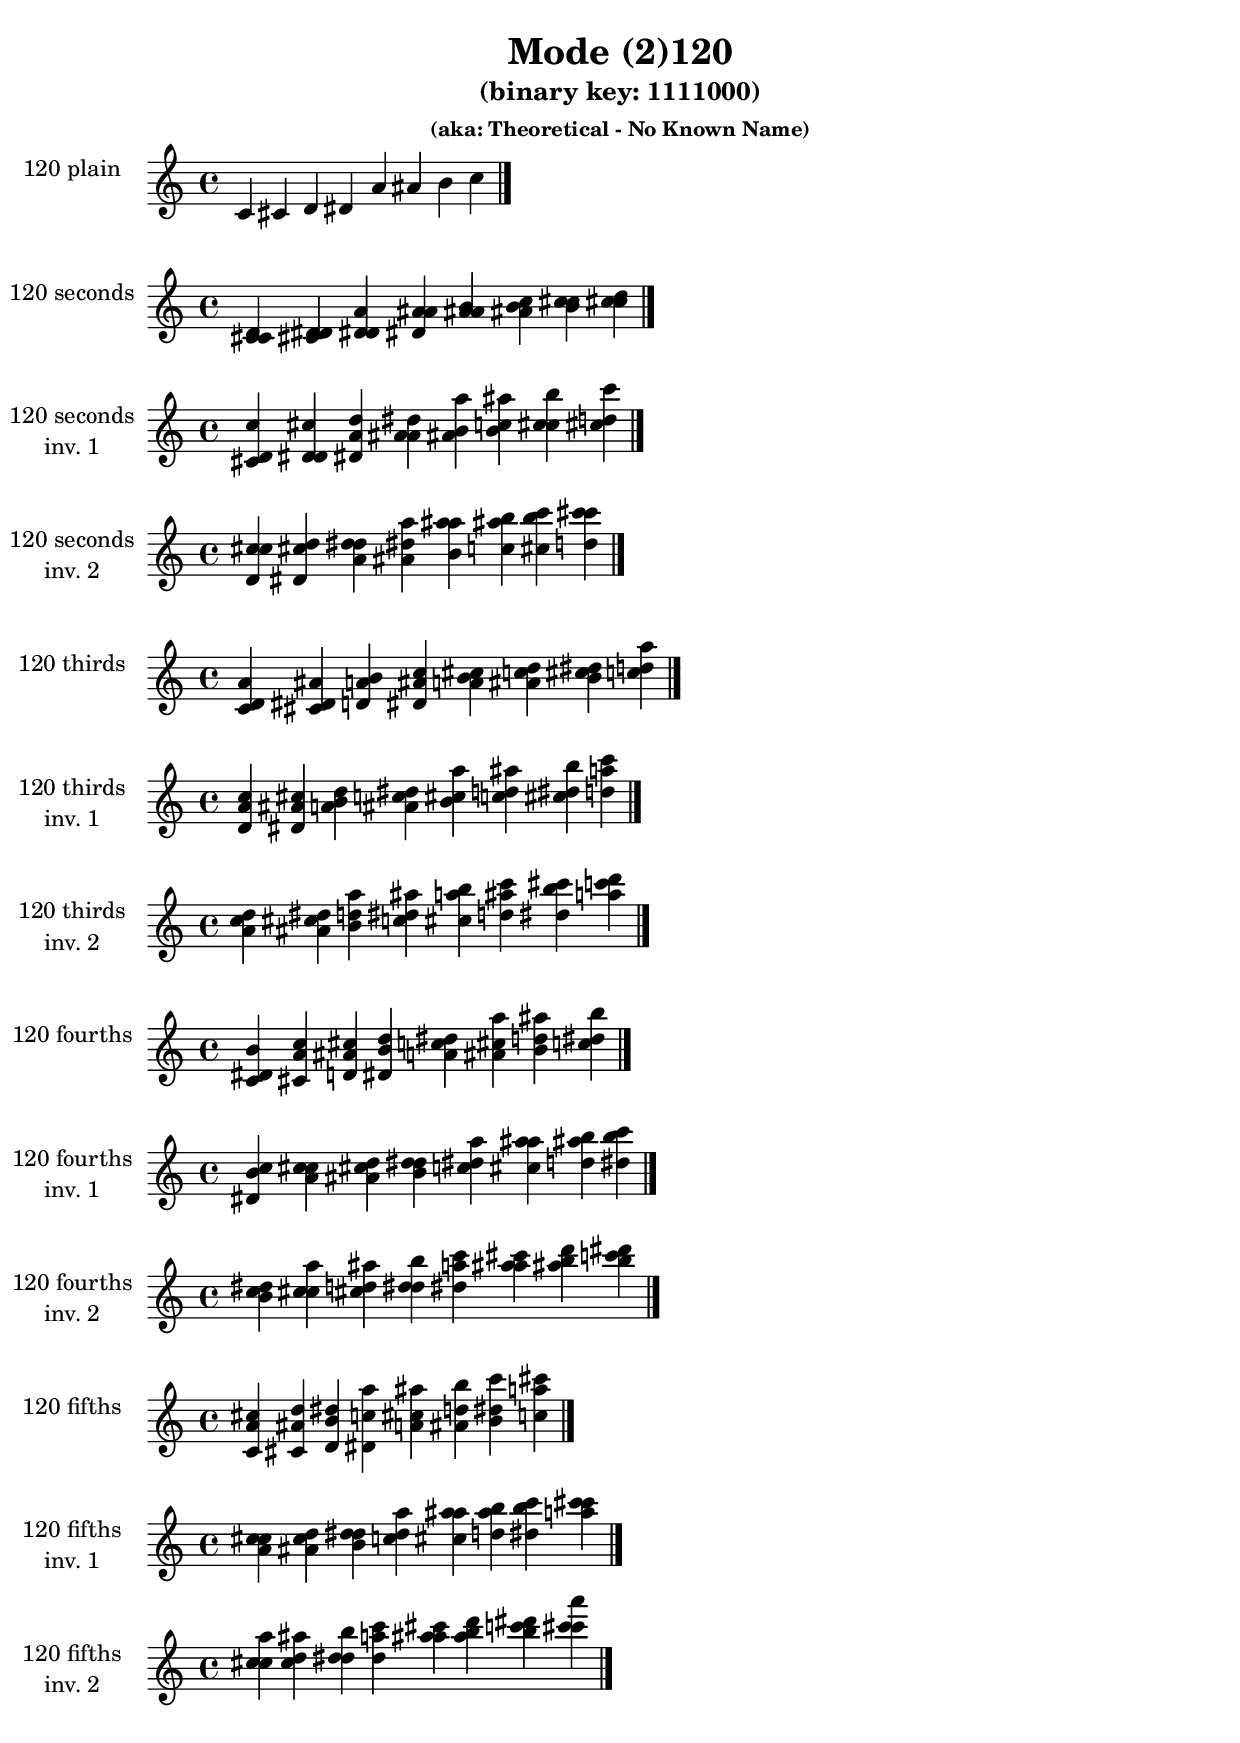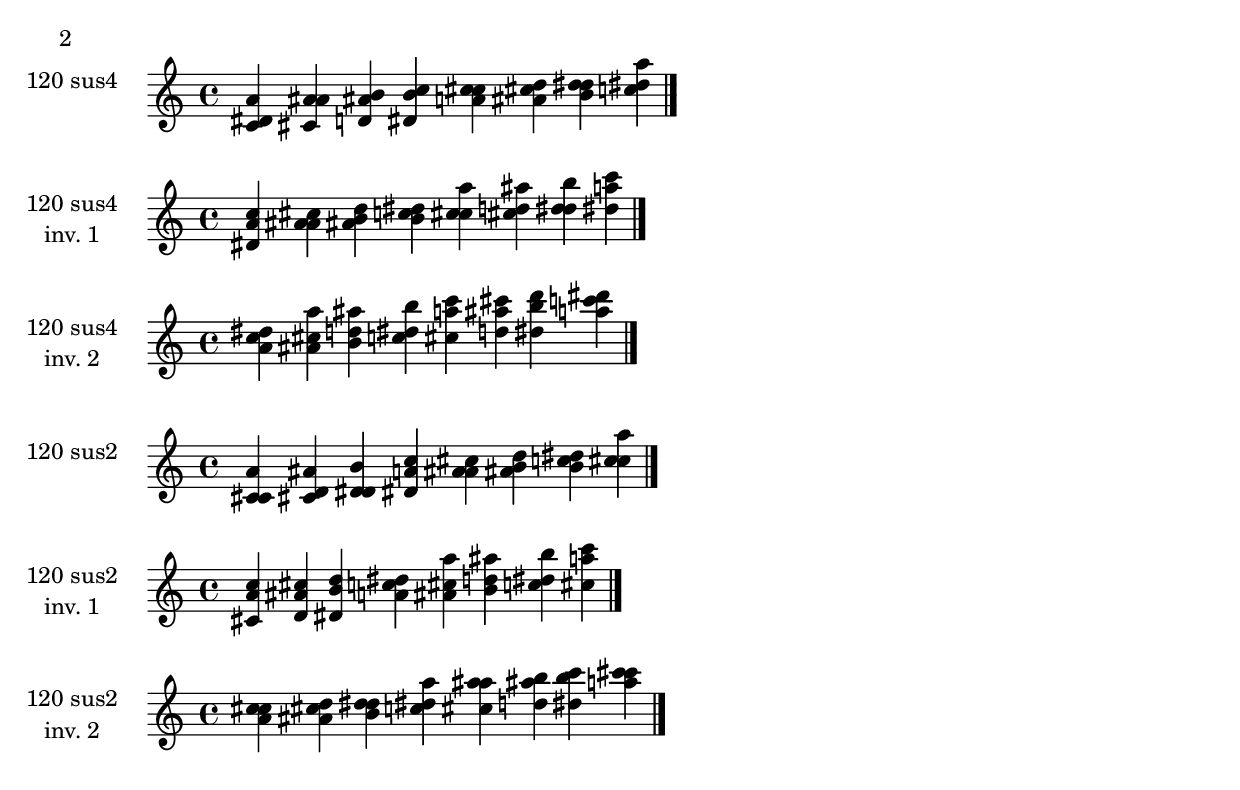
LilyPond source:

\version "2.19.0"

\header {
  title = "Mode (2)120"
  subtitle = "(binary key: 1111000)"
  subsubtitle = "(aka: Theoretical - No Known Name)"
 %% Remove default LilyPond tagline
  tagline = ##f
}

\paper {
  #(set-paper-size "a4")
}

global = {
  \key c \major
  \time 4/4
  \tempo 4=100
}

\book {
  \score {
    \new Staff \with {
      instrumentName =  \markup { \column {
         \hcenter-in #14 \line { 120 plain }
         \hcenter-in #14 \line {  } } }
      midiInstrument = "oboe"
    } { \accidentalStyle "default"
        \cadenzaOn c' cis' d' dis' a' ais' b' c''  \cadenzaOff \bar "|." }
    \layout { }
  }
  \score {
    \new Staff \with {
      instrumentName =  \markup { \column {
         \hcenter-in #14 \line { 120 seconds }
         \hcenter-in #14 \line {  } } }
      midiInstrument = "oboe"
    } { \accidentalStyle "default"
        \cadenzaOn <c' cis' d'> <cis' d' dis'> <d' dis' a'> <dis' a' ais'> <a' ais' b'> <ais' b' c''> <b' c'' cis''> <c'' cis'' d''>  \cadenzaOff \bar "|." }
    \layout { }
  }
  \score {
    \new Staff \with {
      instrumentName =  \markup { \column {
         \hcenter-in #14 \line { 120 seconds }
         \hcenter-in #14 \line { inv. 1 } } }
      midiInstrument = "oboe"
    } { \accidentalStyle "default"
        \cadenzaOn <cis' d' c''> <d' dis' cis''> <dis' a' d''> <a' ais' dis''> <ais' b' a''> <b' c'' ais''> <c'' cis'' b''> <cis'' d'' c'''>  \cadenzaOff \bar "|." }
    \layout { }
  }
  \score {
    \new Staff \with {
      instrumentName =  \markup { \column {
         \hcenter-in #14 \line { 120 seconds }
         \hcenter-in #14 \line { inv. 2 } } }
      midiInstrument = "oboe"
    } { \accidentalStyle "default"
        \cadenzaOn <d' c'' cis''> <dis' cis'' d''> <a' d'' dis''> <ais' dis'' a''> <b' a'' ais''> <c'' ais'' b''> <cis'' b'' c'''> <d'' c''' cis'''>  \cadenzaOff \bar "|." }
    \layout { }
  }
  \score {
    \new Staff \with {
      instrumentName =  \markup { \column {
         \hcenter-in #14 \line { 120 thirds }
         \hcenter-in #14 \line {  } } }
      midiInstrument = "oboe"
    } { \accidentalStyle "default"
        \cadenzaOn <c' d' a'> <cis' dis' ais'> <d' a' b'> <dis' ais' c''> <a' b' cis''> <ais' c'' d''> <b' cis'' dis''> <c'' d'' a''>  \cadenzaOff \bar "|." }
    \layout { }
  }
  \score {
    \new Staff \with {
      instrumentName =  \markup { \column {
         \hcenter-in #14 \line { 120 thirds }
         \hcenter-in #14 \line { inv. 1 } } }
      midiInstrument = "oboe"
    } { \accidentalStyle "default"
        \cadenzaOn <d' a' c''> <dis' ais' cis''> <a' b' d''> <ais' c'' dis''> <b' cis'' a''> <c'' d'' ais''> <cis'' dis'' b''> <d'' a'' c'''>  \cadenzaOff \bar "|." }
    \layout { }
  }
  \score {
    \new Staff \with {
      instrumentName =  \markup { \column {
         \hcenter-in #14 \line { 120 thirds }
         \hcenter-in #14 \line { inv. 2 } } }
      midiInstrument = "oboe"
    } { \accidentalStyle "default"
        \cadenzaOn <a' c'' d''> <ais' cis'' dis''> <b' d'' a''> <c'' dis'' ais''> <cis'' a'' b''> <d'' ais'' c'''> <dis'' b'' cis'''> <a'' c''' d'''>  \cadenzaOff \bar "|." }
    \layout { }
  }
  \score {
    \new Staff \with {
      instrumentName =  \markup { \column {
         \hcenter-in #14 \line { 120 fourths }
         \hcenter-in #14 \line {  } } }
      midiInstrument = "oboe"
    } { \accidentalStyle "default"
        \cadenzaOn <c' dis' b'> <cis' a' c''> <d' ais' cis''> <dis' b' d''> <a' c'' dis''> <ais' cis'' a''> <b' d'' ais''> <c'' dis'' b''>  \cadenzaOff \bar "|." }
    \layout { }
  }
  \score {
    \new Staff \with {
      instrumentName =  \markup { \column {
         \hcenter-in #14 \line { 120 fourths }
         \hcenter-in #14 \line { inv. 1 } } }
      midiInstrument = "oboe"
    } { \accidentalStyle "default"
        \cadenzaOn <dis' b' c''> <a' c'' cis''> <ais' cis'' d''> <b' d'' dis''> <c'' dis'' a''> <cis'' a'' ais''> <d'' ais'' b''> <dis'' b'' c'''>  \cadenzaOff \bar "|." }
    \layout { }
  }
  \score {
    \new Staff \with {
      instrumentName =  \markup { \column {
         \hcenter-in #14 \line { 120 fourths }
         \hcenter-in #14 \line { inv. 2 } } }
      midiInstrument = "oboe"
    } { \accidentalStyle "default"
        \cadenzaOn <b' c'' dis''> <c'' cis'' a''> <cis'' d'' ais''> <d'' dis'' b''> <dis'' a'' c'''> <a'' ais'' cis'''> <ais'' b'' d'''> <b'' c''' dis'''>  \cadenzaOff \bar "|." }
    \layout { }
  }
  \score {
    \new Staff \with {
      instrumentName =  \markup { \column {
         \hcenter-in #14 \line { 120 fifths }
         \hcenter-in #14 \line {  } } }
      midiInstrument = "oboe"
    } { \accidentalStyle "default"
        \cadenzaOn <c' a' cis''> <cis' ais' d''> <d' b' dis''> <dis' c'' a''> <a' cis'' ais''> <ais' d'' b''> <b' dis'' c'''> <c'' a'' cis'''>  \cadenzaOff \bar "|." }
    \layout { }
  }
  \score {
    \new Staff \with {
      instrumentName =  \markup { \column {
         \hcenter-in #14 \line { 120 fifths }
         \hcenter-in #14 \line { inv. 1 } } }
      midiInstrument = "oboe"
    } { \accidentalStyle "default"
        \cadenzaOn <a' cis'' c''> <ais' d'' cis''> <b' dis'' d''> <c'' a'' dis''> <cis'' ais'' a''> <d'' b'' ais''> <dis'' c''' b''> <a'' cis''' c'''>  \cadenzaOff \bar "|." }
    \layout { }
  }
  \score {
    \new Staff \with {
      instrumentName =  \markup { \column {
         \hcenter-in #14 \line { 120 fifths }
         \hcenter-in #14 \line { inv. 2 } } }
      midiInstrument = "oboe"
    } { \accidentalStyle "default"
        \cadenzaOn <cis'' c'' a''> <d'' cis'' ais''> <dis'' d'' b''> <a'' dis'' c'''> <ais'' a'' cis'''> <b'' ais'' d'''> <c''' b'' dis'''> <cis''' c''' a'''>  \cadenzaOff \bar "|." }
    \layout { }
  }
  \score {
    \new Staff \with {
      instrumentName =  \markup { \column {
         \hcenter-in #14 \line { 120 sus4 }
         \hcenter-in #14 \line {  } } }
      midiInstrument = "oboe"
    } { \accidentalStyle "default"
        \cadenzaOn <c' dis' a'> <cis' a' ais'> <d' ais' b'> <dis' b' c''> <a' c'' cis''> <ais' cis'' d''> <b' d'' dis''> <c'' dis'' a''>  \cadenzaOff \bar "|." }
    \layout { }
  }
  \score {
    \new Staff \with {
      instrumentName =  \markup { \column {
         \hcenter-in #14 \line { 120 sus4 }
         \hcenter-in #14 \line { inv. 1 } } }
      midiInstrument = "oboe"
    } { \accidentalStyle "default"
        \cadenzaOn <dis' a' c''> <a' ais' cis''> <ais' b' d''> <b' c'' dis''> <c'' cis'' a''> <cis'' d'' ais''> <d'' dis'' b''> <dis'' a'' c'''>  \cadenzaOff \bar "|." }
    \layout { }
  }
  \score {
    \new Staff \with {
      instrumentName =  \markup { \column {
         \hcenter-in #14 \line { 120 sus4 }
         \hcenter-in #14 \line { inv. 2 } } }
      midiInstrument = "oboe"
    } { \accidentalStyle "default"
        \cadenzaOn <a' c'' dis''> <ais' cis'' a''> <b' d'' ais''> <c'' dis'' b''> <cis'' a'' c'''> <d'' ais'' cis'''> <dis'' b'' d'''> <a'' c''' dis'''>  \cadenzaOff \bar "|." }
    \layout { }
  }
  \score {
    \new Staff \with {
      instrumentName =  \markup { \column {
         \hcenter-in #14 \line { 120 sus2 }
         \hcenter-in #14 \line {  } } }
      midiInstrument = "oboe"
    } { \accidentalStyle "default"
        \cadenzaOn <c' cis' a'> <cis' d' ais'> <d' dis' b'> <dis' a' c''> <a' ais' cis''> <ais' b' d''> <b' c'' dis''> <c'' cis'' a''>  \cadenzaOff \bar "|." }
    \layout { }
  }
  \score {
    \new Staff \with {
      instrumentName =  \markup { \column {
         \hcenter-in #14 \line { 120 sus2 }
         \hcenter-in #14 \line { inv. 1 } } }
      midiInstrument = "oboe"
    } { \accidentalStyle "default"
        \cadenzaOn <cis' a' c''> <d' ais' cis''> <dis' b' d''> <a' c'' dis''> <ais' cis'' a''> <b' d'' ais''> <c'' dis'' b''> <cis'' a'' c'''>  \cadenzaOff \bar "|." }
    \layout { }
  }
  \score {
    \new Staff \with {
      instrumentName =  \markup { \column {
         \hcenter-in #14 \line { 120 sus2 }
         \hcenter-in #14 \line { inv. 2 } } }
      midiInstrument = "oboe"
    } { \accidentalStyle "default"
        \cadenzaOn <a' c'' cis''> <ais' cis'' d''> <b' d'' dis''> <c'' dis'' a''> <cis'' a'' ais''> <d'' ais'' b''> <dis'' b'' c'''> <a'' c''' cis'''>  \cadenzaOff \bar "|." }
    \layout { }
  }
}

\book {
  \bookOutputSuffix "plain_"
  \score {
    \new Staff \with {
      instrumentName =  \markup { \column {
         \hcenter-in #14 \line { 120 plain }
         \hcenter-in #14 \line {  } } }
      midiInstrument = "oboe"
    } { \accidentalStyle "default"
        \cadenzaOn c' cis' d' dis' a' ais' b' c''  \cadenzaOff \bar "|." }
    \midi { }
  }
}
\book {
  \bookOutputSuffix "seconds_"
  \score {
    \new Staff \with {
      instrumentName =  \markup { \column {
         \hcenter-in #14 \line { 120 seconds }
         \hcenter-in #14 \line {  } } }
      midiInstrument = "oboe"
    } { \accidentalStyle "default"
        \cadenzaOn <c' cis' d'> <cis' d' dis'> <d' dis' a'> <dis' a' ais'> <a' ais' b'> <ais' b' c''> <b' c'' cis''> <c'' cis'' d''>  \cadenzaOff \bar "|." }
    \midi { }
  }
}
\book {
  \bookOutputSuffix "seconds_inv. 1"
  \score {
    \new Staff \with {
      instrumentName =  \markup { \column {
         \hcenter-in #14 \line { 120 seconds }
         \hcenter-in #14 \line { inv. 1 } } }
      midiInstrument = "oboe"
    } { \accidentalStyle "default"
        \cadenzaOn <cis' d' c''> <d' dis' cis''> <dis' a' d''> <a' ais' dis''> <ais' b' a''> <b' c'' ais''> <c'' cis'' b''> <cis'' d'' c'''>  \cadenzaOff \bar "|." }
    \midi { }
  }
}
\book {
  \bookOutputSuffix "seconds_inv. 2"
  \score {
    \new Staff \with {
      instrumentName =  \markup { \column {
         \hcenter-in #14 \line { 120 seconds }
         \hcenter-in #14 \line { inv. 2 } } }
      midiInstrument = "oboe"
    } { \accidentalStyle "default"
        \cadenzaOn <d' c'' cis''> <dis' cis'' d''> <a' d'' dis''> <ais' dis'' a''> <b' a'' ais''> <c'' ais'' b''> <cis'' b'' c'''> <d'' c''' cis'''>  \cadenzaOff \bar "|." }
    \midi { }
  }
}
\book {
  \bookOutputSuffix "thirds_"
  \score {
    \new Staff \with {
      instrumentName =  \markup { \column {
         \hcenter-in #14 \line { 120 thirds }
         \hcenter-in #14 \line {  } } }
      midiInstrument = "oboe"
    } { \accidentalStyle "default"
        \cadenzaOn <c' d' a'> <cis' dis' ais'> <d' a' b'> <dis' ais' c''> <a' b' cis''> <ais' c'' d''> <b' cis'' dis''> <c'' d'' a''>  \cadenzaOff \bar "|." }
    \midi { }
  }
}
\book {
  \bookOutputSuffix "thirds_inv. 1"
  \score {
    \new Staff \with {
      instrumentName =  \markup { \column {
         \hcenter-in #14 \line { 120 thirds }
         \hcenter-in #14 \line { inv. 1 } } }
      midiInstrument = "oboe"
    } { \accidentalStyle "default"
        \cadenzaOn <d' a' c''> <dis' ais' cis''> <a' b' d''> <ais' c'' dis''> <b' cis'' a''> <c'' d'' ais''> <cis'' dis'' b''> <d'' a'' c'''>  \cadenzaOff \bar "|." }
    \midi { }
  }
}
\book {
  \bookOutputSuffix "thirds_inv. 2"
  \score {
    \new Staff \with {
      instrumentName =  \markup { \column {
         \hcenter-in #14 \line { 120 thirds }
         \hcenter-in #14 \line { inv. 2 } } }
      midiInstrument = "oboe"
    } { \accidentalStyle "default"
        \cadenzaOn <a' c'' d''> <ais' cis'' dis''> <b' d'' a''> <c'' dis'' ais''> <cis'' a'' b''> <d'' ais'' c'''> <dis'' b'' cis'''> <a'' c''' d'''>  \cadenzaOff \bar "|." }
    \midi { }
  }
}
\book {
  \bookOutputSuffix "fourths_"
  \score {
    \new Staff \with {
      instrumentName =  \markup { \column {
         \hcenter-in #14 \line { 120 fourths }
         \hcenter-in #14 \line {  } } }
      midiInstrument = "oboe"
    } { \accidentalStyle "default"
        \cadenzaOn <c' dis' b'> <cis' a' c''> <d' ais' cis''> <dis' b' d''> <a' c'' dis''> <ais' cis'' a''> <b' d'' ais''> <c'' dis'' b''>  \cadenzaOff \bar "|." }
    \midi { }
  }
}
\book {
  \bookOutputSuffix "fourths_inv. 1"
  \score {
    \new Staff \with {
      instrumentName =  \markup { \column {
         \hcenter-in #14 \line { 120 fourths }
         \hcenter-in #14 \line { inv. 1 } } }
      midiInstrument = "oboe"
    } { \accidentalStyle "default"
        \cadenzaOn <dis' b' c''> <a' c'' cis''> <ais' cis'' d''> <b' d'' dis''> <c'' dis'' a''> <cis'' a'' ais''> <d'' ais'' b''> <dis'' b'' c'''>  \cadenzaOff \bar "|." }
    \midi { }
  }
}
\book {
  \bookOutputSuffix "fourths_inv. 2"
  \score {
    \new Staff \with {
      instrumentName =  \markup { \column {
         \hcenter-in #14 \line { 120 fourths }
         \hcenter-in #14 \line { inv. 2 } } }
      midiInstrument = "oboe"
    } { \accidentalStyle "default"
        \cadenzaOn <b' c'' dis''> <c'' cis'' a''> <cis'' d'' ais''> <d'' dis'' b''> <dis'' a'' c'''> <a'' ais'' cis'''> <ais'' b'' d'''> <b'' c''' dis'''>  \cadenzaOff \bar "|." }
    \midi { }
  }
}
\book {
  \bookOutputSuffix "fifths_"
  \score {
    \new Staff \with {
      instrumentName =  \markup { \column {
         \hcenter-in #14 \line { 120 fifths }
         \hcenter-in #14 \line {  } } }
      midiInstrument = "oboe"
    } { \accidentalStyle "default"
        \cadenzaOn <c' a' cis''> <cis' ais' d''> <d' b' dis''> <dis' c'' a''> <a' cis'' ais''> <ais' d'' b''> <b' dis'' c'''> <c'' a'' cis'''>  \cadenzaOff \bar "|." }
    \midi { }
  }
}
\book {
  \bookOutputSuffix "fifths_inv. 1"
  \score {
    \new Staff \with {
      instrumentName =  \markup { \column {
         \hcenter-in #14 \line { 120 fifths }
         \hcenter-in #14 \line { inv. 1 } } }
      midiInstrument = "oboe"
    } { \accidentalStyle "default"
        \cadenzaOn <a' cis'' c''> <ais' d'' cis''> <b' dis'' d''> <c'' a'' dis''> <cis'' ais'' a''> <d'' b'' ais''> <dis'' c''' b''> <a'' cis''' c'''>  \cadenzaOff \bar "|." }
    \midi { }
  }
}
\book {
  \bookOutputSuffix "fifths_inv. 2"
  \score {
    \new Staff \with {
      instrumentName =  \markup { \column {
         \hcenter-in #14 \line { 120 fifths }
         \hcenter-in #14 \line { inv. 2 } } }
      midiInstrument = "oboe"
    } { \accidentalStyle "default"
        \cadenzaOn <cis'' c'' a''> <d'' cis'' ais''> <dis'' d'' b''> <a'' dis'' c'''> <ais'' a'' cis'''> <b'' ais'' d'''> <c''' b'' dis'''> <cis''' c''' a'''>  \cadenzaOff \bar "|." }
    \midi { }
  }
}
\book {
  \bookOutputSuffix "sus4_"
  \score {
    \new Staff \with {
      instrumentName =  \markup { \column {
         \hcenter-in #14 \line { 120 sus4 }
         \hcenter-in #14 \line {  } } }
      midiInstrument = "oboe"
    } { \accidentalStyle "default"
        \cadenzaOn <c' dis' a'> <cis' a' ais'> <d' ais' b'> <dis' b' c''> <a' c'' cis''> <ais' cis'' d''> <b' d'' dis''> <c'' dis'' a''>  \cadenzaOff \bar "|." }
    \midi { }
  }
}
\book {
  \bookOutputSuffix "sus4_inv. 1"
  \score {
    \new Staff \with {
      instrumentName =  \markup { \column {
         \hcenter-in #14 \line { 120 sus4 }
         \hcenter-in #14 \line { inv. 1 } } }
      midiInstrument = "oboe"
    } { \accidentalStyle "default"
        \cadenzaOn <dis' a' c''> <a' ais' cis''> <ais' b' d''> <b' c'' dis''> <c'' cis'' a''> <cis'' d'' ais''> <d'' dis'' b''> <dis'' a'' c'''>  \cadenzaOff \bar "|." }
    \midi { }
  }
}
\book {
  \bookOutputSuffix "sus4_inv. 2"
  \score {
    \new Staff \with {
      instrumentName =  \markup { \column {
         \hcenter-in #14 \line { 120 sus4 }
         \hcenter-in #14 \line { inv. 2 } } }
      midiInstrument = "oboe"
    } { \accidentalStyle "default"
        \cadenzaOn <a' c'' dis''> <ais' cis'' a''> <b' d'' ais''> <c'' dis'' b''> <cis'' a'' c'''> <d'' ais'' cis'''> <dis'' b'' d'''> <a'' c''' dis'''>  \cadenzaOff \bar "|." }
    \midi { }
  }
}
\book {
  \bookOutputSuffix "sus2_"
  \score {
    \new Staff \with {
      instrumentName =  \markup { \column {
         \hcenter-in #14 \line { 120 sus2 }
         \hcenter-in #14 \line {  } } }
      midiInstrument = "oboe"
    } { \accidentalStyle "default"
        \cadenzaOn <c' cis' a'> <cis' d' ais'> <d' dis' b'> <dis' a' c''> <a' ais' cis''> <ais' b' d''> <b' c'' dis''> <c'' cis'' a''>  \cadenzaOff \bar "|." }
    \midi { }
  }
}
\book {
  \bookOutputSuffix "sus2_inv. 1"
  \score {
    \new Staff \with {
      instrumentName =  \markup { \column {
         \hcenter-in #14 \line { 120 sus2 }
         \hcenter-in #14 \line { inv. 1 } } }
      midiInstrument = "oboe"
    } { \accidentalStyle "default"
        \cadenzaOn <cis' a' c''> <d' ais' cis''> <dis' b' d''> <a' c'' dis''> <ais' cis'' a''> <b' d'' ais''> <c'' dis'' b''> <cis'' a'' c'''>  \cadenzaOff \bar "|." }
    \midi { }
  }
}
\book {
  \bookOutputSuffix "sus2_inv. 2"
  \score {
    \new Staff \with {
      instrumentName =  \markup { \column {
         \hcenter-in #14 \line { 120 sus2 }
         \hcenter-in #14 \line { inv. 2 } } }
      midiInstrument = "oboe"
    } { \accidentalStyle "default"
        \cadenzaOn <a' c'' cis''> <ais' cis'' d''> <b' d'' dis''> <c'' dis'' a''> <cis'' a'' ais''> <d'' ais'' b''> <dis'' b'' c'''> <a'' c''' cis'''>  \cadenzaOff \bar "|." }
    \midi { }
  }
}
